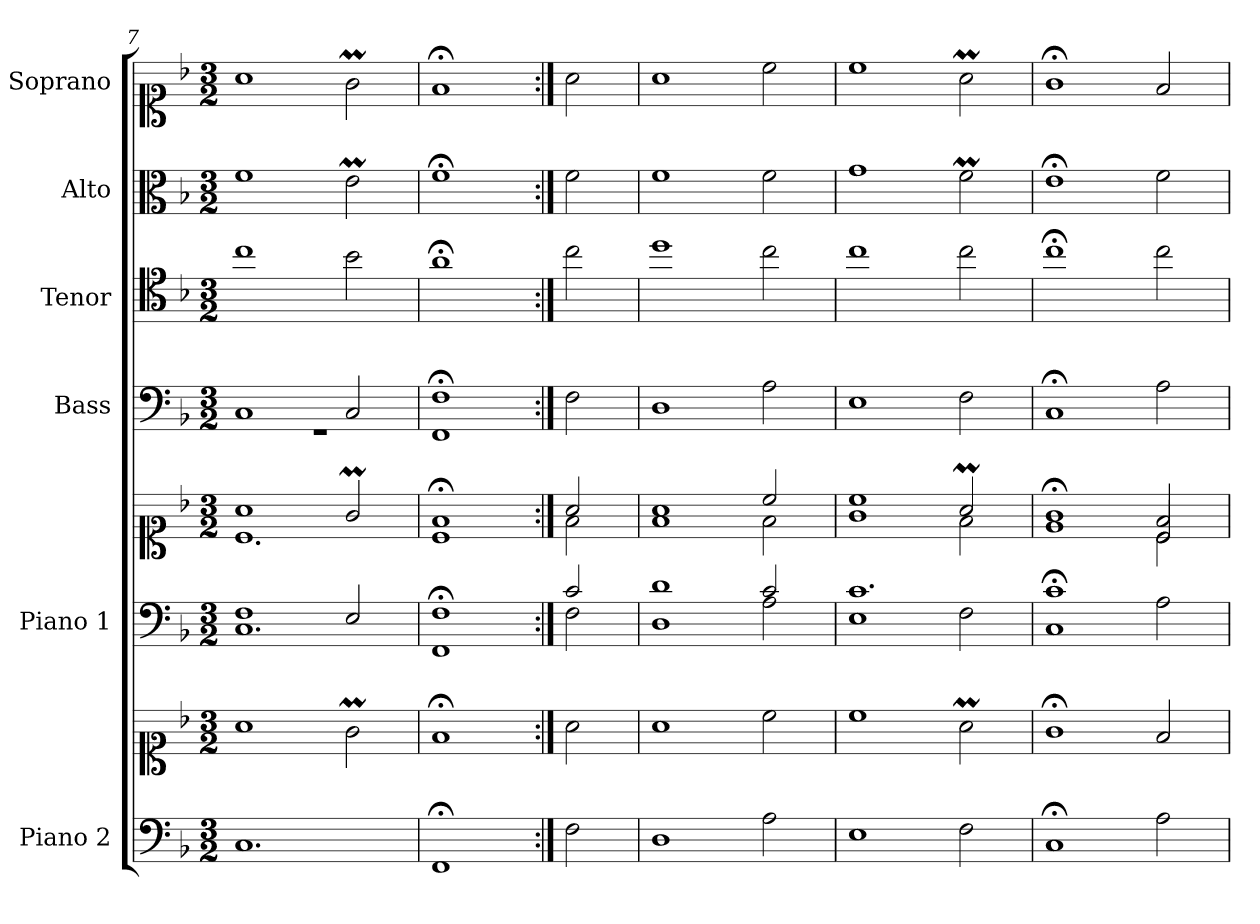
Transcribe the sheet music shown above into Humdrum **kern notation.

**kern	**kern	**kern	**kern	**kern	**kern	**kern	**kern
*part6	*part6	*part5	*part5	*part4	*part3	*part2	*part1
*staff8	*staff7	*staff6	*staff5	*staff4	*staff3	*staff2	*staff1
*I"Piano 2	*	*I"Piano 1	*	*I"Bass	*I"Tenor	*I"Alto	*I"Soprano
*I'Pno 2	*	*I'Pno 1	*	*I'B.	*I'T.	*I'A.	*I'S.
*clefF4	*clefC1	*clefF4	*clefC1	*clefF4	*clefC4	*clefC3	*clefC1
*	*	*	*	*	*ITrd7c12	*	*
*k[b-]	*k[b-]	*k[b-]	*k[b-]	*k[b-]	*k[b-]	*k[b-]	*k[b-]
*F:	*F:	*F:	*F:	*F:	*F:	*F:	*F:
*M3/2	*M3/2	*M3/2	*M3/2	*M3/2	*M3/2	*M3/2	*M3/2
=7	=7	=7	=7	=7	=7	=7	=7
*	*	*^	*^	*^	*	*	*
!	!	!	!	!	!	!	!LO:N:vis=1	!	!	!
1.C/	1a\	1F/	1.C\	1a/	1.c\	1C/	1.r	1c\	1f\	1a\
.	2gM\	2E/	.	2gM/	.	2C/	.	2B-\	2em\	2gM\
=8	=8	=8	=8	=8	=8	=8	=8	=8	=8	=8
1FF;/	1f;</	1F;/	1FF\	1f;</	1c\	1F;</	1FF\	1A;<\	1f;<\	1f;</
*	*	*	*	*	*	*v	*v	*	*	*
=9:|!	=9:|!	=9:|!	=9:|!	=9:|!	=9:|!	=9:|!	=9:|!	=9:|!	=9:|!
2F\	2a\	2c/	2F\	2a/	2f\	2F\	2c\	2f\	2a\
=10	=10	=10	=10	=10	=10	=10	=10	=10	=10
1D\	1a\	1d/	1D\	1a/	1f\	1D\	1d\	1f\	1a\
2A\	2cc\	2c/	2A\	2cc/	2f\	2A\	2c\	2f\	2cc\
=11	=11	=11	=11	=11	=11	=11	=11	=11	=11
1E\	1cc\	1.c/	1E\	1cc/	1g\	1E\	1c\	1g\	1cc\
2F\	2am\	.	2F\	2am/	2f\	2F\	2c\	2fM\	2am\
=12	=12	=12	=12	=12	=12	=12	=12	=12	=12
*	*	*	*	*	*^	*	*	*	*
1C;/	1g;<\	1c;/	1C\	1g;</	1ryy	1e\	1C;</	1c;<\	1e;<\	1g;<\
2A\	2f/	2ryy	2A\	2f/	2c\	2c/	2A\	2c\	2f\	2f/
*	*	*v	*v	*	*	*	*	*	*	*
*	*	*	*v	*v	*v	*	*	*	*
=	=	=	=	=	=	=	=
*-	*-	*-	*-	*-	*-	*-	*-
